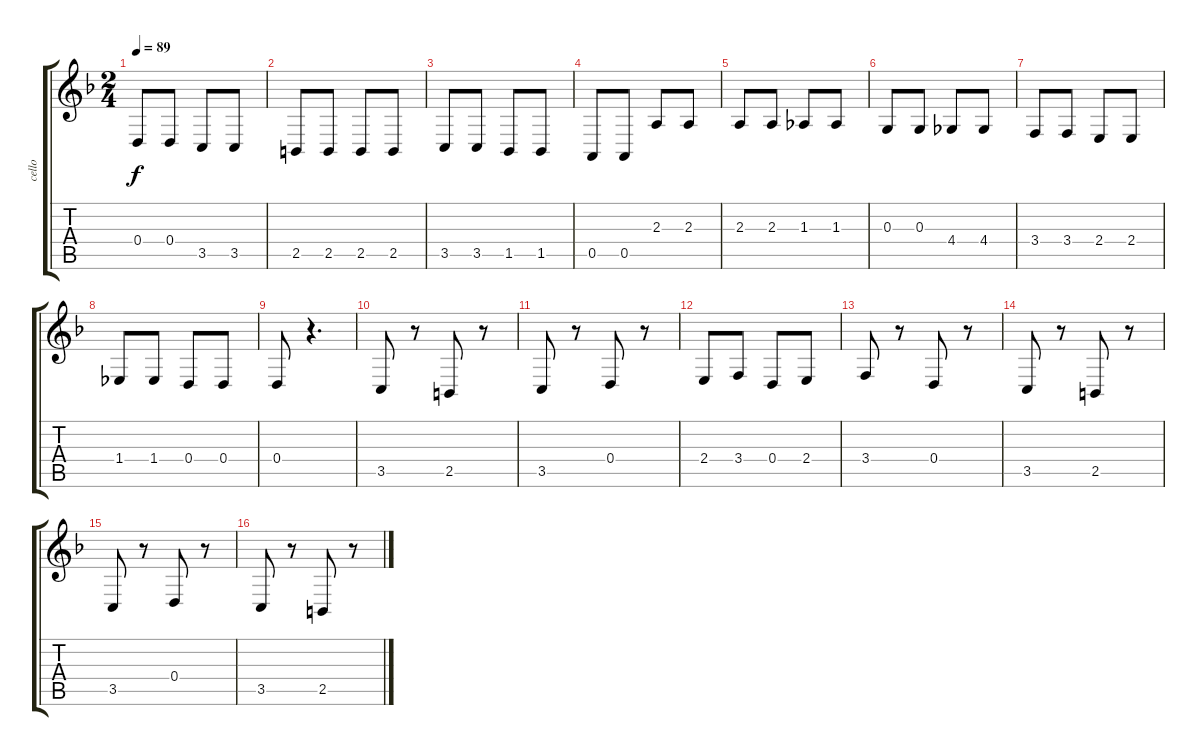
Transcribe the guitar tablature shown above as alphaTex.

\track ("cello" "cello") {instrument cello}
\staff {score tabs}
\tuning (E4 B3 G3 D3 A2 E2) {hide}
\ts (2 4)
\tempo 89
\clef g2
\ks dminor
0.4.8{dy f} 0.4.8 3.5.8 3.5.8 |
2.5.8 2.5.8 2.5.8 2.5.8 |
3.5.8 3.5.8 1.5.8 1.5.8 |
0.5.8 0.5.8 2.3.8 2.3.8 |
2.3.8 2.3.8 1.3.8 1.3.8 |
0.3.8 0.3.8 4.4.8 4.4.8 |
3.4.8 3.4.8 2.4.8 2.4.8 |
1.4.8 1.4.8 0.4.8 0.4.8 |
0.4.8 r.4{d} |
3.5.8 r.8 2.5.8 r.8 |
3.5.8 r.8 0.4.8 r.8 |
2.4.8 3.4.8 0.4.8 2.4.8 |
3.4.8 r.8 0.4.8 r.8 |
3.5.8 r.8 2.5.8 r.8 |
3.5.8 r.8 0.4.8 r.8 |
3.5.8 r.8 2.5.8 r.8
